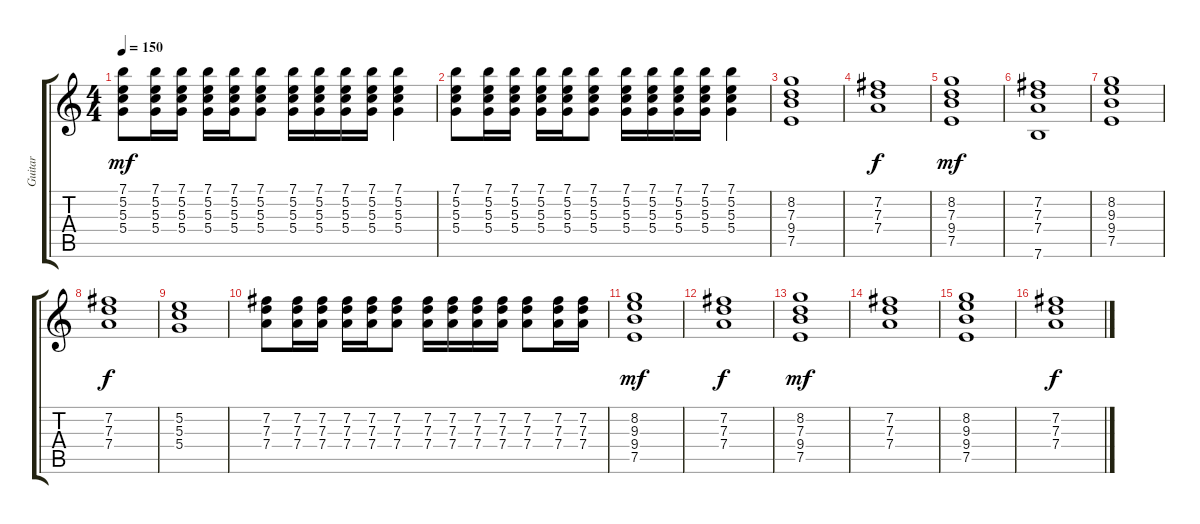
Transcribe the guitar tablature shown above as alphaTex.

\track ("Guitar" "Guitar") {instrument distortionguitar}
\staff {score tabs}
\tuning (E4 B3 G3 D3 A2 E2) {hide}
\ts (4 4)
\tempo 150
\clef g2
\ks c
(7.1 5.2 5.3 5.4).8{dy mf} (7.1 5.2 5.3 5.4).16 (7.1 5.2 5.3 5.4).16 (7.1 5.2 5.3 5.4).16 (7.1 5.2 5.3 5.4).16 (7.1 5.2 5.3 5.4).8 (7.1 5.2 5.3 5.4).16 (7.1 5.2 5.3 5.4).16 (7.1 5.2 5.3 5.4).16 (7.1 5.2 5.3 5.4).16 (7.1 5.2 5.3 5.4).4 |
(7.1 5.2 5.3 5.4).8 (7.1 5.2 5.3 5.4).16 (7.1 5.2 5.3 5.4).16 (7.1 5.2 5.3 5.4).16 (7.1 5.2 5.3 5.4).16 (7.1 5.2 5.3 5.4).8 (7.1 5.2 5.3 5.4).16 (7.1 5.2 5.3 5.4).16 (7.1 5.2 5.3 5.4).16 (7.1 5.2 5.3 5.4).16 (7.1 5.2 5.3 5.4).4 |
(8.2 7.3 9.4 7.5).1 |
(7.2 7.3 7.4).1{dy f} |
(8.2 7.3 9.4 7.5).1{dy mf} |
(7.2 7.3 7.4 7.6).1 |
(8.2 9.3 9.4 7.5).1 |
(7.2 7.3 7.4).1{dy f} |
(5.2 5.3 5.4).1 |
(7.2 7.3 7.4).8 (7.2 7.3 7.4).16 (7.2 7.3 7.4).16 (7.2 7.3 7.4).16 (7.2 7.3 7.4).16 (7.2 7.3 7.4).8 (7.2 7.3 7.4).16 (7.2 7.3 7.4).16 (7.2 7.3 7.4).16 (7.2 7.3 7.4).16 (7.2 7.3 7.4).8 (7.2 7.3 7.4).16 (7.2 7.3 7.4).16 |
(8.2 9.3 9.4 7.5).1{dy mf} |
(7.2 7.3 7.4).1{dy f} |
(8.2 7.3 9.4 7.5).1{dy mf} |
(7.2 7.3 7.4).1 |
(8.2 9.3 9.4 7.5).1 |
(7.2 7.3 7.4).1{dy f}
